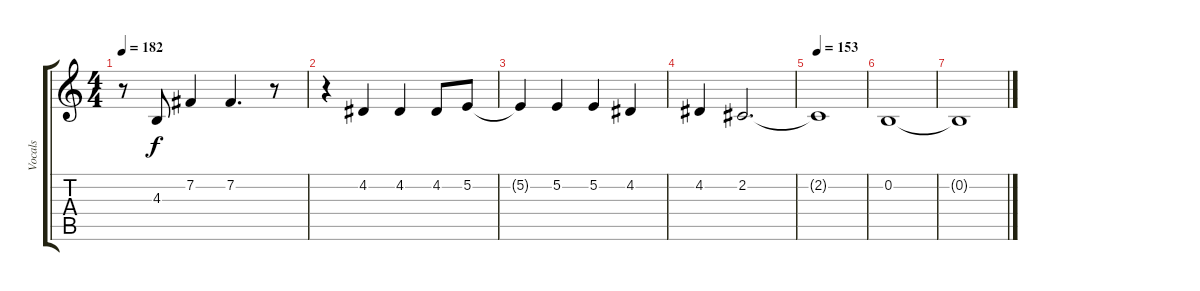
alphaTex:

\track ("Vocals" "Vocals") {instrument altosax}
\staff {score tabs}
\tuning (E4 B3 G3 D3 A2 E2) {hide}
\ts (4 4)
\tempo 182
\clef g2
\ks c
r.8{dy f} 4.3.8 7.2.4 7.2.4{d} r.8 |
r.4 4.2.4 4.2.4 4.2.8 5.2.8 |
5.2{t}.4 5.2.4 5.2.4 4.2.4 |
4.2.4 2.2.2{d} |
\tempo 153
2.2{t}.1 |
0.2.1 |
0.2{t}.1
